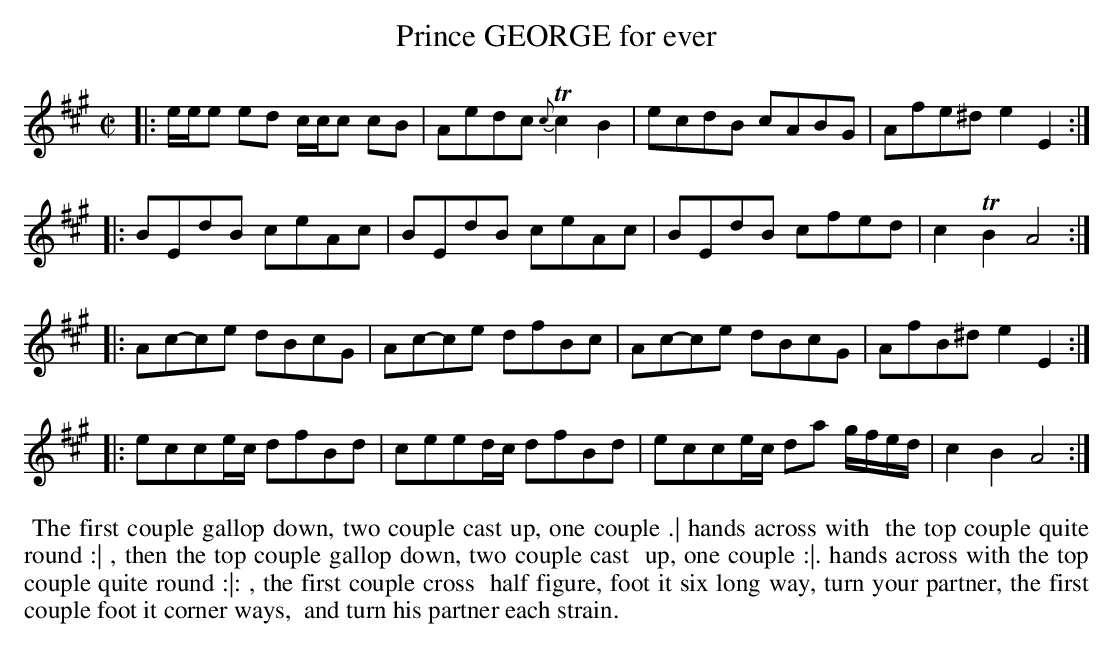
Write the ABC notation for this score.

X:1
T: Prince GEORGE for ever
M: C|
L: 1/8
K: A
|:\
e/e/e ed c/c/c cB | Aedc {c}Tc2B2 |\
ecdB cABG | Afe^d e2E2 :|
|:\
BEdB ceAc | BEdB ceAc |\
BEdB cfed | c2TB2 A4 :|
|:\
Ac-ce dBcG | Ac-ce dfBc |\
Ac-ce dBcG | AfB^d e2E2 :|
|:\
ecce/c/ dfBd | ceed/c/ dfBd |\
ecce/c/ da g/f/e/d/ | c2B2 A4 :|
